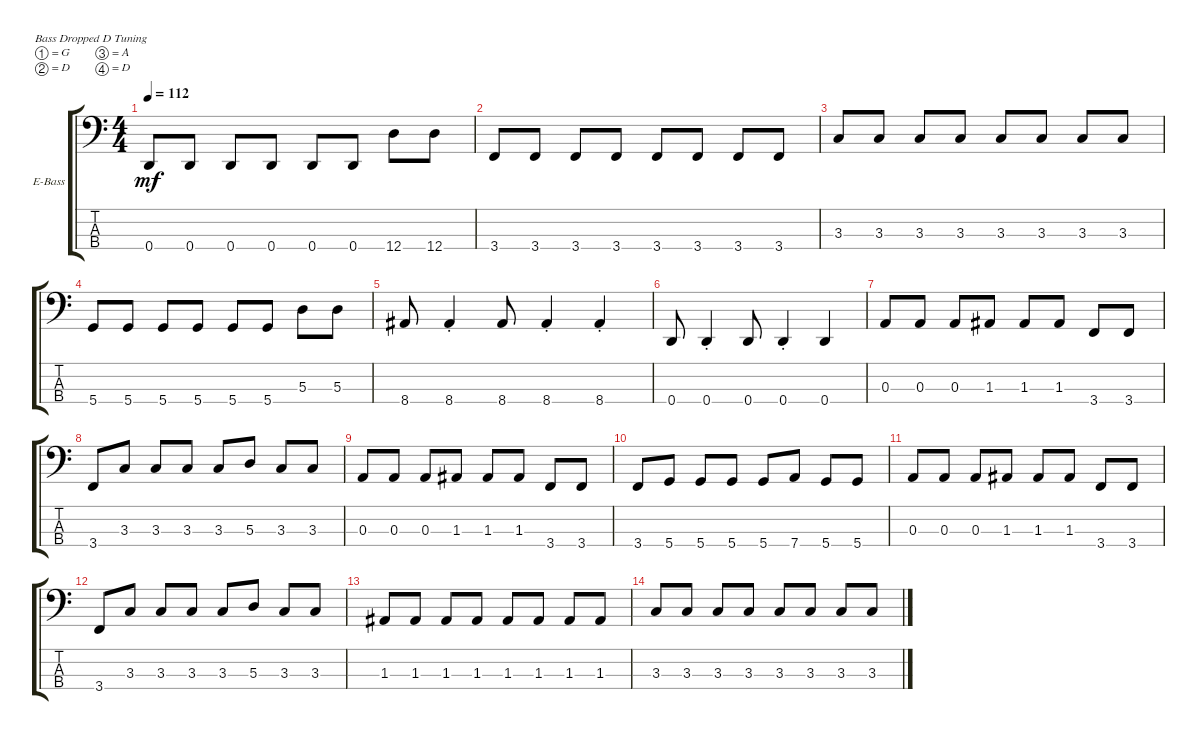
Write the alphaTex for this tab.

\defaultSystemsLayout 4
\bracketExtendMode groupsimilarinstruments
\firstSystemTrackNameOrientation horizontal
\otherSystemsTrackNameOrientation horizontal
\track ("Electric Bass" "E-Bass") {instrument electricbassfinger}
\staff {score tabs}
\tuning (G2 D2 A1 D1)
\ts (4 4)
\tempo 112
\clef f4
\ks c
0.4.8{dy mf} 0.4.8 0.4.8 0.4.8 0.4.8 0.4.8 12.4.8 12.4.8 |
3.4.8 3.4.8 3.4.8 3.4.8 3.4.8 3.4.8 3.4.8 3.4.8 |
3.3.8 3.3.8 3.3.8 3.3.8 3.3.8 3.3.8 3.3.8 3.3.8 |
5.4.8 5.4.8 5.4.8 5.4.8 5.4.8 5.4.8 5.3.8 5.3.8 |
8.4.8 8.4{st}.4 8.4.8 8.4{st}.4 8.4{st}.4 |
0.4.8 0.4{st}.4 0.4.8 0.4{st}.4 0.4.4 |
0.3.8 0.3.8 0.3.8 1.3.8 1.3.8 1.3.8 3.4.8 3.4.8 |
3.4.8 3.3.8 3.3.8 3.3.8 3.3.8 5.3.8 3.3.8 3.3.8 |
0.3.8 0.3.8 0.3.8 1.3.8 1.3.8 1.3.8 3.4.8 3.4.8 |
3.4.8 5.4.8 5.4.8 5.4.8 5.4.8 7.4.8 5.4.8 5.4.8 |
0.3.8 0.3.8 0.3.8 1.3.8 1.3.8 1.3.8 3.4.8 3.4.8 |
3.4.8 3.3.8 3.3.8 3.3.8 3.3.8 5.3.8 3.3.8 3.3.8 |
1.3.8 1.3.8 1.3.8 1.3.8 1.3.8 1.3.8 1.3.8 1.3.8 |
3.3.8 3.3.8 3.3.8 3.3.8 3.3.8 3.3.8 3.3.8 3.3.8
